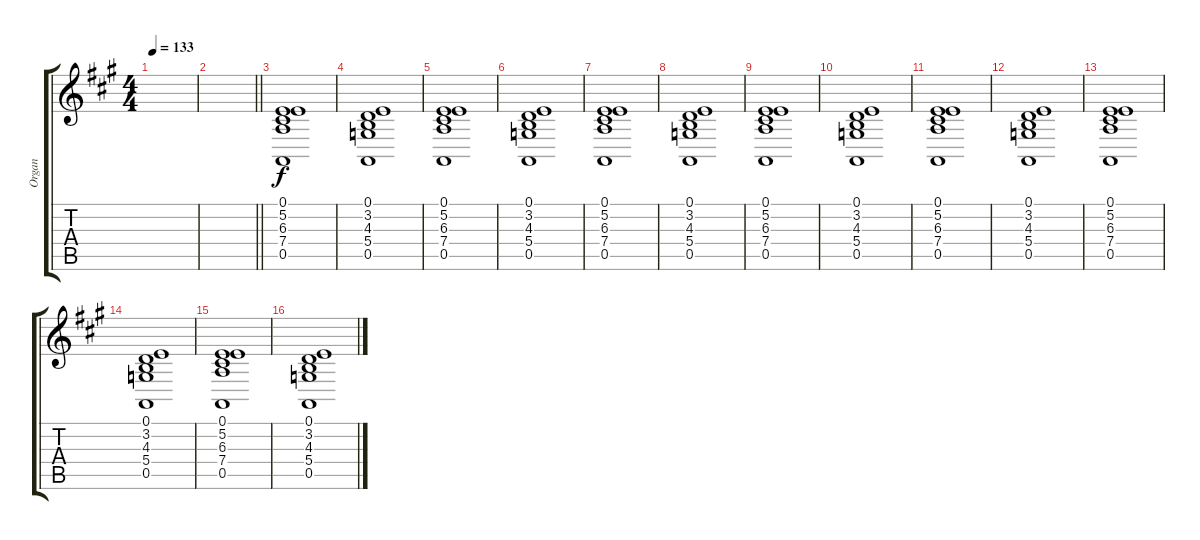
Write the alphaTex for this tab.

\track ("Organ" "Organ") {instrument drawbarorgan}
\staff {score tabs}
\tuning (E4 B3 G3 D3 A2 E2) {hide}
\ts (4 4)
\tempo 133
\clef g2
\ks a
|
\barLineRight lightlight
|
(0.1 5.2 6.3 7.4 0.5).1 |
(0.1 3.2 4.3 5.4 0.5).1 |
(0.1 5.2 6.3 7.4 0.5).1 |
(0.1 3.2 4.3 5.4 0.5).1 |
(0.1 5.2 6.3 7.4 0.5).1 |
(0.1 3.2 4.3 5.4 0.5).1 |
(0.1 5.2 6.3 7.4 0.5).1 |
(0.1 3.2 4.3 5.4 0.5).1 |
(0.1 5.2 6.3 7.4 0.5).1 |
(0.1 3.2 4.3 5.4 0.5).1 |
(0.1 5.2 6.3 7.4 0.5).1 |
(0.1 3.2 4.3 5.4 0.5).1 |
(0.1 5.2 6.3 7.4 0.5).1 |
(0.1 3.2 4.3 5.4 0.5).1
